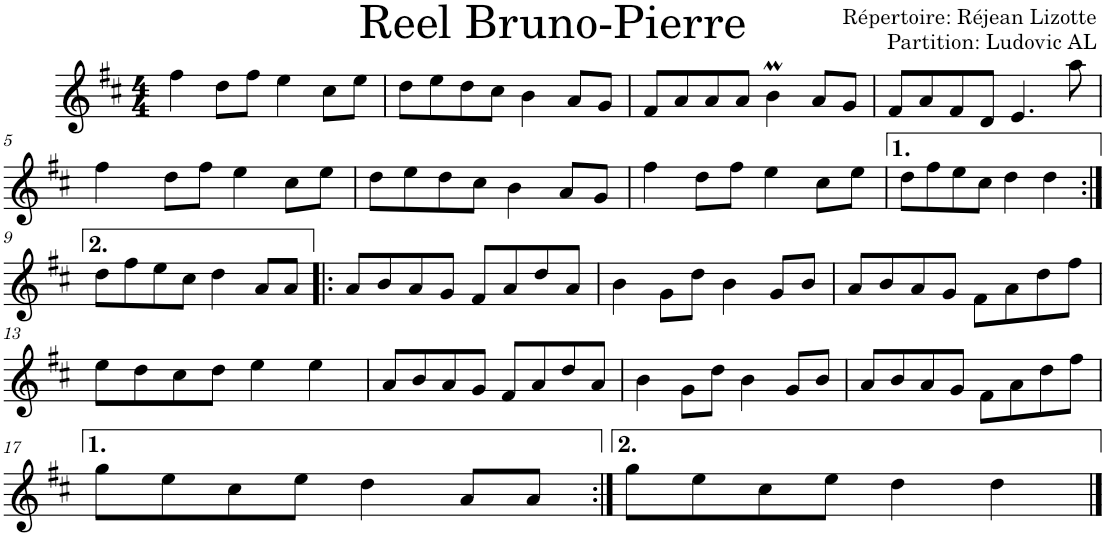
**kern
*part1
*staff1
*I"Violon
*I'Vln.
*clefG2
*k[f#c#]
*M4/4
=1
4ff#\
8dd\L
8ff#\J
4ee\
8cc#\L
8ee\J
=2
8dd\L
8ee\
8dd\
8cc#\J
4b\
8a/L
8g/J
=3
8f#/L
8a/
8a/
8a/J
4bM\
8a/L
8g/J
=4
8f#/L
8a/
8f#/
8d/J
4.e/
8aa\
!!LO:LB:g=z
=5
4ff#\
8dd\L
8ff#\J
4ee\
8cc#\L
8ee\J
=6
8dd\L
8ee\
8dd\
8cc#\J
4b\
8a/L
8g/J
=7
4ff#\
8dd\L
8ff#\J
4ee\
8cc#\L
8ee\J
=8
8dd\L
8ff#\
8ee\
8cc#\J
4dd\
4dd\
!!LO:LB:g=z
=9:|!
8dd\L
8ff#\
8ee\
8cc#\J
4dd\
8a/L
8a/J
=10!|:
8a/L
8b/
8a/
8g/J
8f#/L
8a/
8dd/
8a/J
=11
4b\
8g\L
8dd\J
4b\
8g/L
8b/J
=12
8a/L
8b/
8a/
8g/J
8f#\L
8a\
8dd\
8ff#\J
!!LO:LB:g=z
=13
8ee\L
8dd\
8cc#\
8dd\J
4ee\
4ee\
=14
8a/L
8b/
8a/
8g/J
8f#/L
8a/
8dd/
8a/J
=15
4b\
8g\L
8dd\J
4b\
8g/L
8b/J
=16
8a/L
8b/
8a/
8g/J
8f#\L
8a\
8dd\
8ff#\J
!!LO:LB:g=z
=17
8gg\L
8ee\
8cc#\
8ee\J
4dd\
8a/L
8a/J
=18:|!
8gg\L
8ee\
8cc#\
8ee\J
4dd\
4dd\
==
*-
